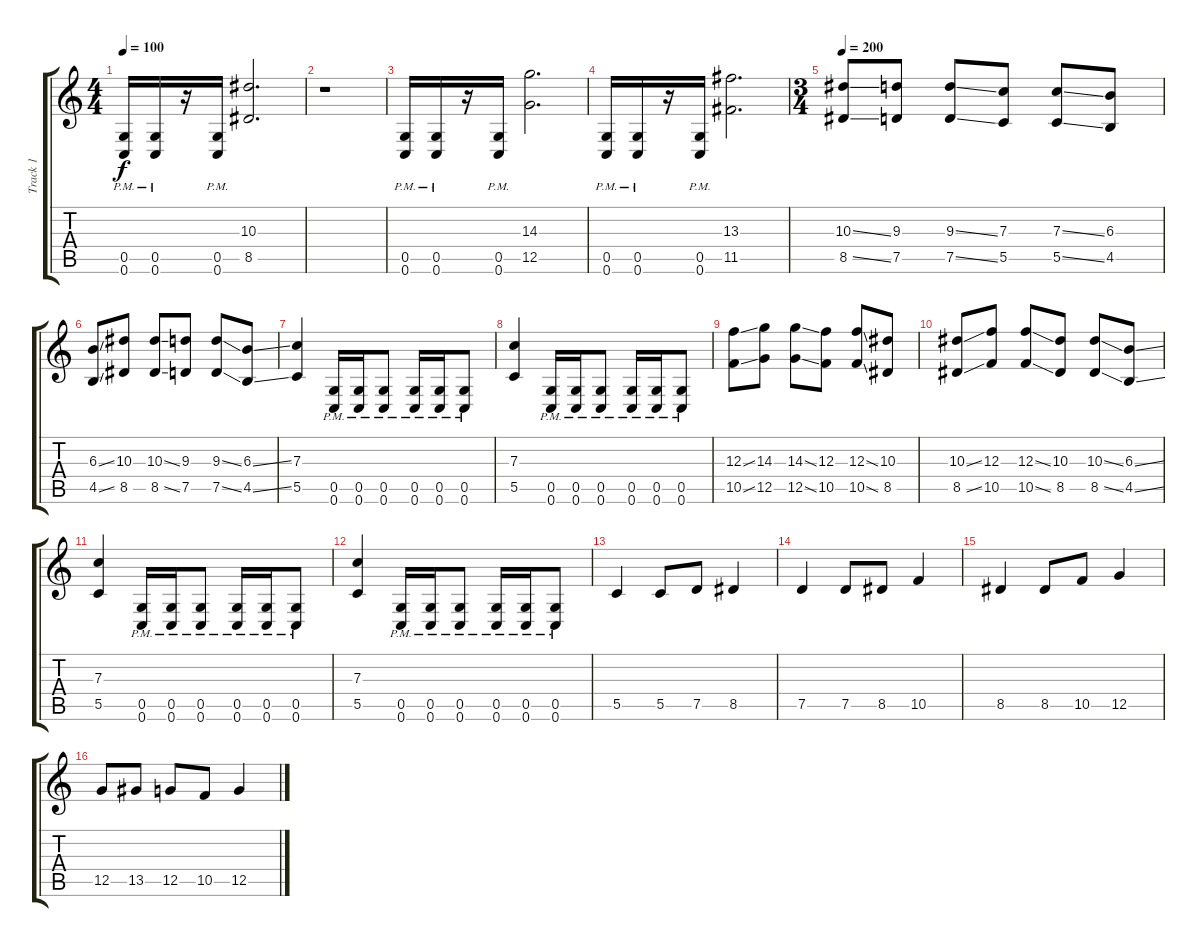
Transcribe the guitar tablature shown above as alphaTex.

\track ("Track 1" "Track 1") {instrument acousticguitarsteel}
\staff {score tabs}
\tuning (D4 A3 F3 C3 G2 C2) {hide}
\ts (4 4)
\tempo 100
\clef g2
\ks c
(0.5{pm} 0.6{pm}).16{dy f} (0.5{pm} 0.6{pm}).16 r.16 (0.5{pm} 0.6{pm}).16 (10.3 8.5).2{d} |
r.1 |
(0.5{pm} 0.6{pm}).16 (0.5{pm} 0.6{pm}).16 r.16 (0.5{pm} 0.6{pm}).16 (14.3 12.5).2{d} |
(0.5{pm} 0.6{pm}).16 (0.5{pm} 0.6{pm}).16 r.16 (0.5{pm} 0.6{pm}).16 (13.3 11.5).2{d} |
\ts (3 4)
\tempo 200
(10.3{ss} 8.5{ss}).8 (9.3 7.5).8 (9.3{ss} 7.5{ss}).8 (7.3 5.5).8 (7.3{ss} 5.5{ss}).8 (6.3 4.5).8 |
(6.3{ss} 4.5{ss}).8 (10.3 8.5).8 (10.3{ss} 8.5{ss}).8 (9.3 7.5).8 (9.3{ss} 7.5{ss}).8 (6.3{ss} 4.5{ss}).8 |
(7.3 5.5).4 (0.5{pm} 0.6{pm}).16 (0.5{pm} 0.6{pm}).16 (0.5{pm} 0.6{pm}).8 (0.5{pm} 0.6{pm}).16 (0.5{pm} 0.6{pm}).16 (0.5{pm} 0.6{pm}).8 |
(7.3 5.5).4 (0.5{pm} 0.6{pm}).16 (0.5{pm} 0.6{pm}).16 (0.5{pm} 0.6{pm}).8 (0.5{pm} 0.6{pm}).16 (0.5{pm} 0.6{pm}).16 (0.5{pm} 0.6{pm}).8 |
(12.3{ss} 10.5{ss}).8 (14.3 12.5).8 (14.3{ss} 12.5{ss}).8 (12.3 10.5).8 (12.3{ss} 10.5{ss}).8 (10.3 8.5).8 |
(10.3{ss} 8.5{ss}).8 (12.3 10.5).8 (12.3{ss} 10.5{ss}).8 (10.3 8.5).8 (10.3{ss} 8.5{ss}).8 (6.3{ss} 4.5{ss}).8 |
(7.3 5.5).4 (0.5{pm} 0.6{pm}).16 (0.5{pm} 0.6{pm}).16 (0.5{pm} 0.6{pm}).8 (0.5{pm} 0.6{pm}).16 (0.5{pm} 0.6{pm}).16 (0.5{pm} 0.6{pm}).8 |
(7.3 5.5).4 (0.5{pm} 0.6{pm}).16 (0.5{pm} 0.6{pm}).16 (0.5{pm} 0.6{pm}).8 (0.5{pm} 0.6{pm}).16 (0.5{pm} 0.6{pm}).16 (0.5{pm} 0.6{pm}).8 |
5.5.4 5.5.8 7.5.8 8.5.4 |
7.5.4 7.5.8 8.5.8 10.5.4 |
8.5.4 8.5.8 10.5.8 12.5.4 |
12.5.8 13.5.8 12.5.8 10.5.8 12.5.4
